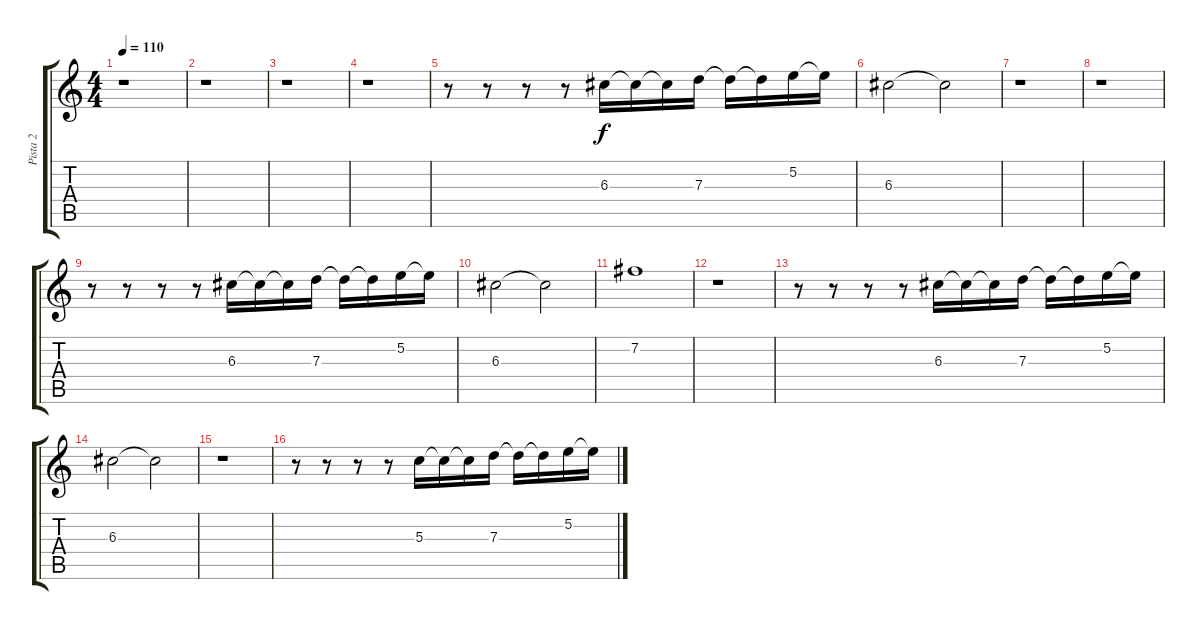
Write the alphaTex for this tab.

\track ("Pista 2" "Pista 2") {instrument acousticguitarnylon}
\staff {score tabs}
\tuning (E4 B3 G3 D3 A2 E2) {hide}
\ts (4 4)
\tempo 110
\clef g2
\ks c
r.1{dy f instrument acousticguitarnylon} |
r.1 |
r.1 |
r.1 |
r.8 r.8 r.8 r.8 6.3.16 6.3{t}.16 6.3{t}.16 7.3.16 7.3{t}.16 7.3{t}.16 5.2.16 5.2{t}.16 |
6.3.2 6.3{t}.2 |
r.1 |
r.1 |
r.8 r.8 r.8 r.8 6.3.16 6.3{t}.16 6.3{t}.16 7.3.16 7.3{t}.16 7.3{t}.16 5.2.16 5.2{t}.16 |
6.3.2 6.3{t}.2 |
7.2.1 |
r.1 |
r.8 r.8 r.8 r.8 6.3.16 6.3{t}.16 6.3{t}.16 7.3.16 7.3{t}.16 7.3{t}.16 5.2.16 5.2{t}.16 |
6.3.2 6.3{t}.2 |
r.1 |
r.8 r.8 r.8 r.8 5.3.16 5.3{t}.16 5.3{t}.16 7.3.16 7.3{t}.16 7.3{t}.16 5.2.16 5.2{t}.16
